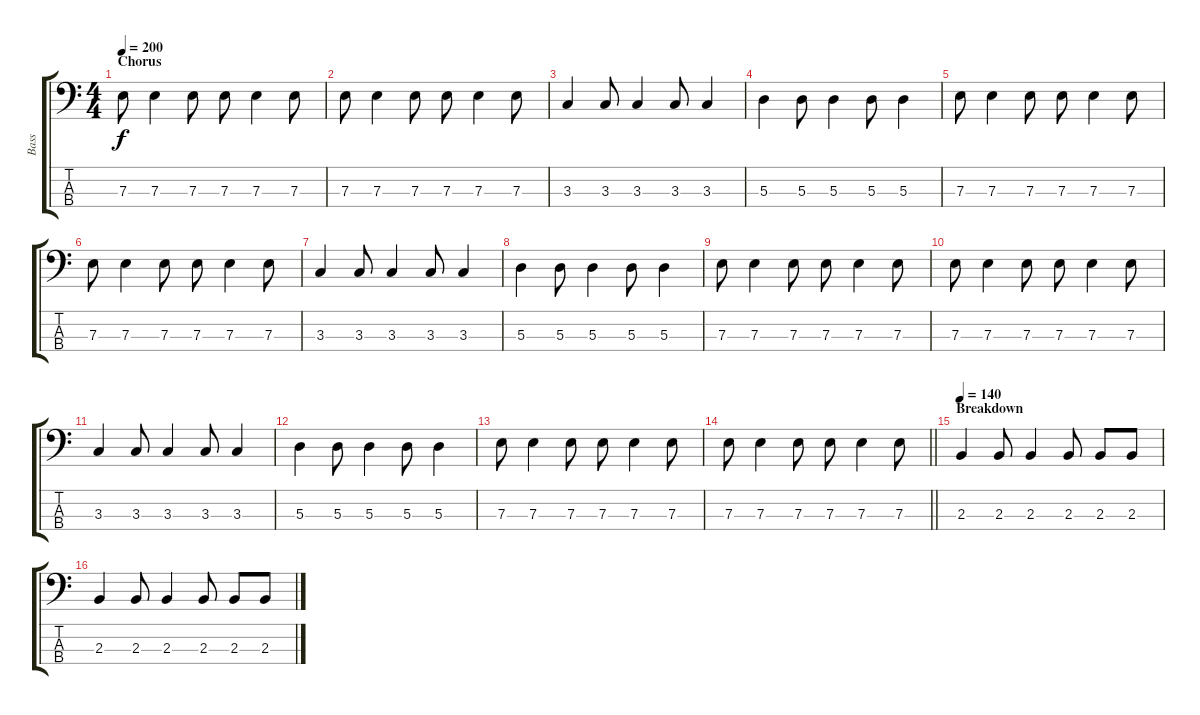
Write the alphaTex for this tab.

\track ("Bass" "Bass") {instrument electricbassfinger}
\staff {score tabs}
\tuning (G2 D2 A1 E1) {hide}
\ts (4 4)
\section ("" "Chorus ")
\tempo 200
\clef f4
\ks c
7.3.8{dy f} 7.3.4 7.3.8 7.3.8 7.3.4 7.3.8 |
7.3.8 7.3.4 7.3.8 7.3.8 7.3.4 7.3.8 |
3.3.4 3.3.8 3.3.4 3.3.8 3.3.4 |
5.3.4 5.3.8 5.3.4 5.3.8 5.3.4 |
7.3.8 7.3.4 7.3.8 7.3.8 7.3.4 7.3.8 |
7.3.8 7.3.4 7.3.8 7.3.8 7.3.4 7.3.8 |
3.3.4 3.3.8 3.3.4 3.3.8 3.3.4 |
5.3.4 5.3.8 5.3.4 5.3.8 5.3.4 |
7.3.8 7.3.4 7.3.8 7.3.8 7.3.4 7.3.8 |
7.3.8 7.3.4 7.3.8 7.3.8 7.3.4 7.3.8 |
3.3.4 3.3.8 3.3.4 3.3.8 3.3.4 |
5.3.4 5.3.8 5.3.4 5.3.8 5.3.4 |
7.3.8 7.3.4 7.3.8 7.3.8 7.3.4 7.3.8 |
\barLineRight lightlight
7.3.8 7.3.4 7.3.8 7.3.8 7.3.4 7.3.8 |
\section ("" "Breakdown")
\tempo 140
2.3.4 2.3.8 2.3.4 2.3.8 2.3.8 2.3.8 |
2.3.4 2.3.8 2.3.4 2.3.8 2.3.8 2.3.8
